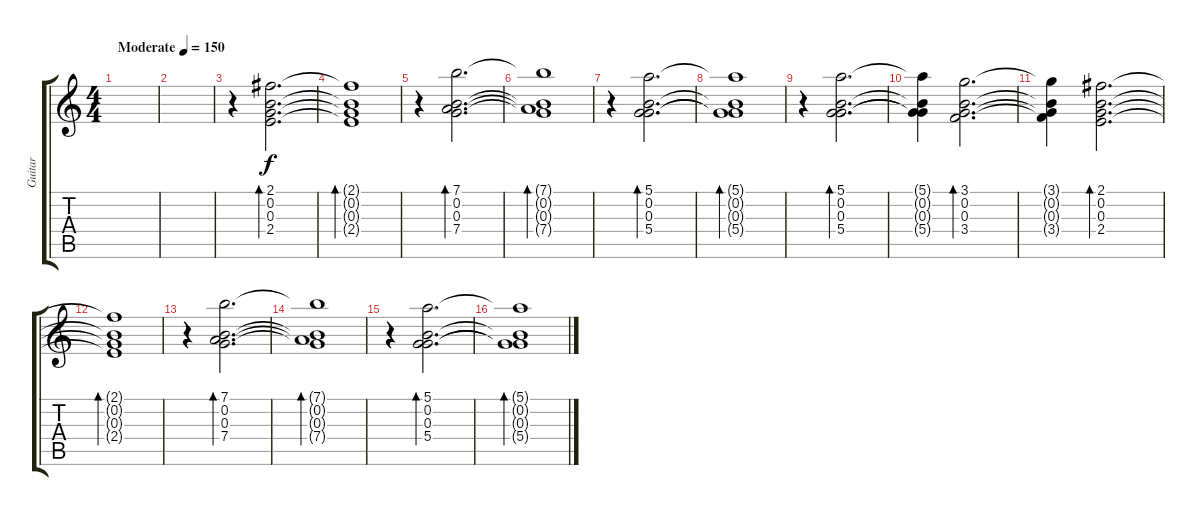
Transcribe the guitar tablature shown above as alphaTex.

\track ("Guitar" "Guitar") {instrument electricguitarclean}
\staff {score tabs}
\tuning (E4 B3 G3 D3 A2 E2) {hide}
\ts (4 4)
\tempo (150 "Moderate")
\clef g2
\ks c
|
|
r.4 (2.1 0.2 0.3 2.4).2{d bd 240 volume 5 instrument acousticguitarsteel} |
(2.1{t} 0.2{t} 0.3{t} 2.4{t}).1{bd 240} |
r.4 (7.1 0.2 0.3 7.4).2{d bd 120} |
(7.1{t} 0.2{t} 0.3{t} 7.4{t}).1{bd 480} |
r.4 (5.1 0.2 0.3 5.4).2{d bd 120} |
(5.1{t} 0.2{t} 0.3{t} 5.4{t}).1{bd 480} |
r.4 (5.1 0.2 0.3 5.4).2{d bd 480} |
(5.1{t} 0.2{t} 0.3{t} 5.4{t}).4 (3.1 0.2 0.3 3.4).2{d bd 480} |
(3.1{t} 0.2{t} 0.3{t} 3.4{t}).4 (2.1 0.2 0.3 2.4).2{d bd 240} |
(2.1{t} 0.2{t} 0.3{t} 2.4{t}).1{bd 240} |
r.4 (7.1 0.2 0.3 7.4).2{d bd 240} |
(7.1{t} 0.2{t} 0.3{t} 7.4{t}).1{bd 480} |
r.4 (5.1 0.2 0.3 5.4).2{d bd 480} |
(5.1{t} 0.2{t} 0.3{t} 5.4{t}).1{bd 480}
